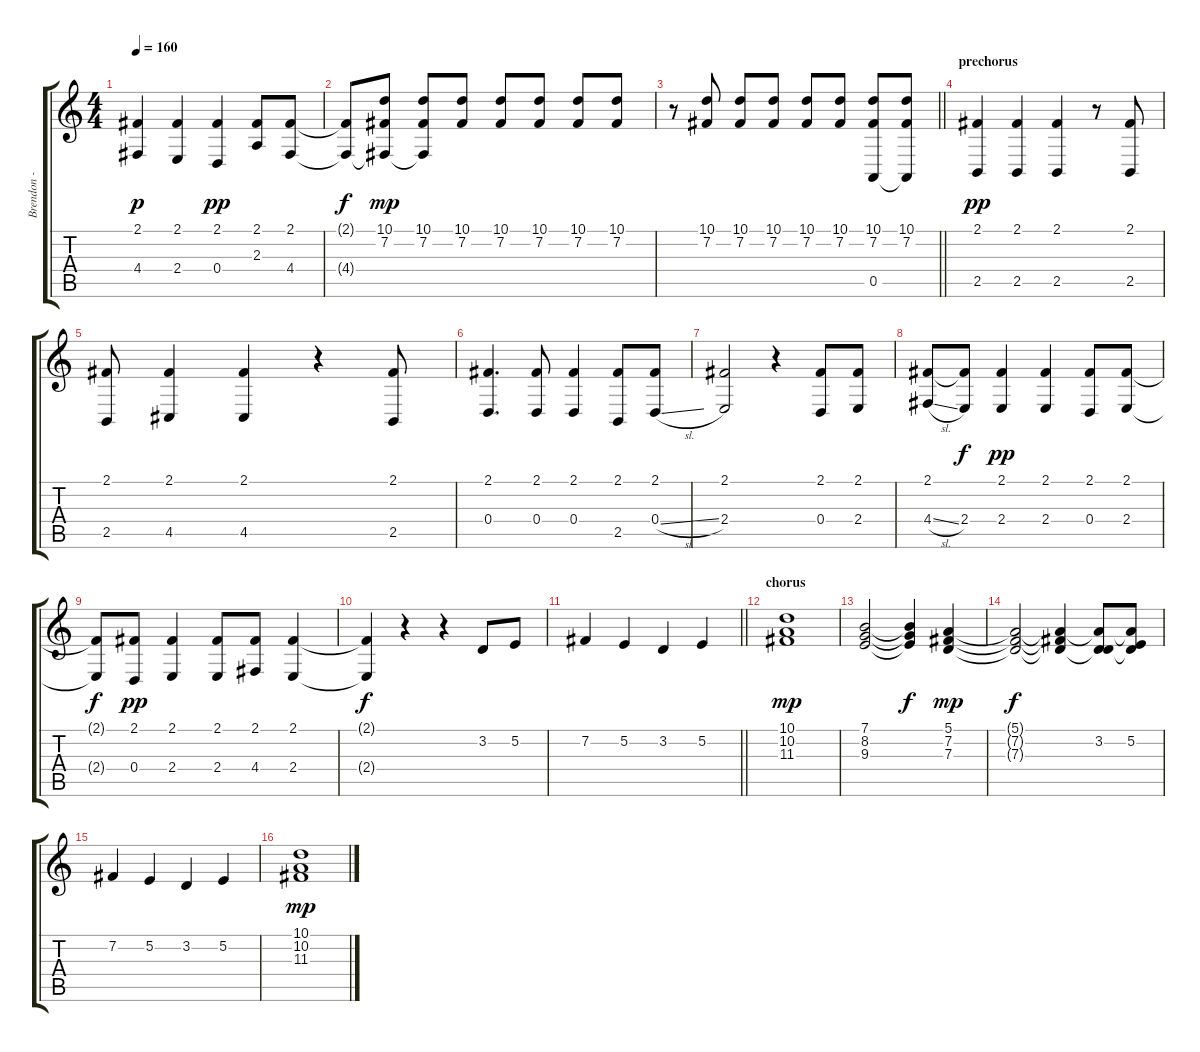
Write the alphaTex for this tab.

\track ("Brendon - Vocals" "Brendon - ") {instrument clarinet}
\staff {score tabs}
\tuning (E4 B3 G3 D3 A2 E2) {hide}
\ts (4 4)
\tempo 160
\clef g2
\ks c
(2.1 4.4).4{dy p} (2.1 2.4).4 (2.1 0.4).4{dy pp} (2.1 2.3).8 (2.1 4.4).8 |
(2.1{t} 4.4{t}).8{dy f} (10.1 7.2 4.4{t}).8{dy mp} (10.1 7.2 4.4{t}).8 (10.1 7.2).8 (10.1 7.2).8 (10.1 7.2).8 (10.1 7.2).8 (10.1 7.2).8 |
\barLineRight lightlight
r.8 (10.1 7.2).8 (10.1 7.2).8 (10.1 7.2).8 (10.1 7.2).8 (10.1 7.2).8 (10.1 7.2 0.5).8 (10.1 7.2 0.5{t}).8 |
\section ("" "prechorus")
(2.1 2.5).4{dy pp} (2.1 2.5).4 (2.1 2.5).4 r.8 (2.1 2.5).8 |
(2.1 2.5).8 (2.1 4.5).4 (2.1 4.5).4 r.4 (2.1 2.5).8 |
(2.1 0.4).4{d} (2.1 0.4).8 (2.1 0.4).4 (2.1 2.5).8 (2.1 0.4{sl}).8 |
(2.1 2.4).2 r.4 (2.1 0.4).8 (2.1 2.4).8 |
(2.1 4.4{sl}).8 (2.1{t} 2.4).8{dy f} (2.1 2.4).4{dy pp} (2.1 2.4).4 (2.1 0.4).8 (2.1 2.4).8 |
(2.1{t} 2.4{t}).8{dy f} (2.1 0.4).8{dy pp} (2.1 2.4).4 (2.1 2.4).8 (2.1 4.4).8 (2.1 2.4).4 |
(2.1{t} 2.4{t}).4{dy f} r.4 r.4 3.2.8 5.2.8 |
\barLineRight lightlight
7.2.4 5.2.4 3.2.4 5.2.4 |
\section ("" "chorus")
(10.1 10.2 11.3).1{dy mp} |
(7.1 8.2 9.3).2 (7.1{t} 8.2{t} 9.3{t}).4{dy f} (5.1 7.2 7.3).4{dy mp} |
(5.1{t} 7.2{t} 7.3{t}).2{dy f} (5.1{t} 7.2{t} 7.3{t}).4 (5.1{t} 3.2 7.3{t}).8 (5.1{t} 5.2 7.3{t}).8 |
7.2.4 5.2.4 3.2.4 5.2.4 |
(10.1 10.2 11.3).1{dy mp}
